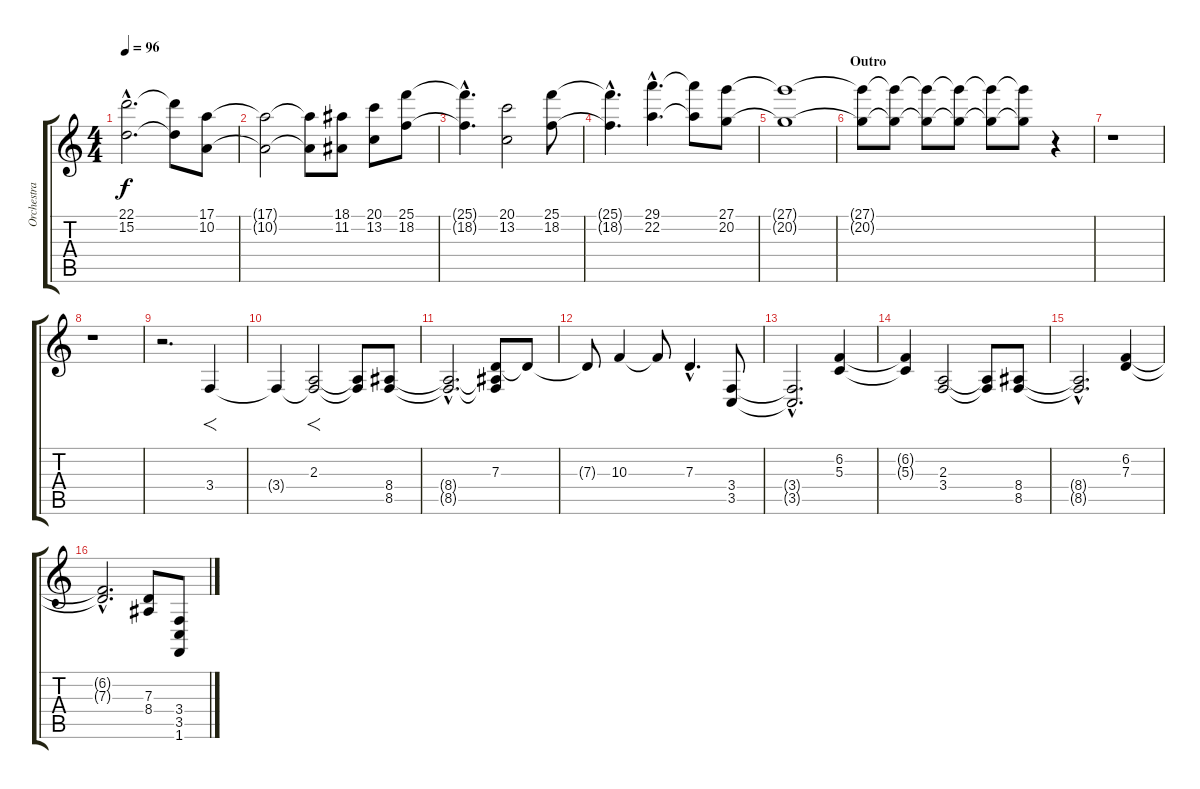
\track ("Orchestra" "Orchestra") {instrument stringensemble1}
\staff {score tabs}
\tuning (E4 B3 G3 D3 A2 E2) {hide}
\ts (4 4)
\tempo 96
\clef g2
\ks c
(22.1{hac t} 15.2{hac t}).2{d dy f} (22.1{t} 15.2{t}).8 (17.1 10.2).8 |
(17.1{t} 10.2{t}).2 (17.1{t} 10.2{t}).8 (18.1 11.2).8 (20.1 13.2).8 (25.1 18.2).8 |
(25.1{hac t} 18.2{hac t}).4{d} (20.1 13.2).2 (25.1 18.2).8 |
(25.1{hac t} 18.2{hac t}).4{d} (29.1{hac} 22.2{hac}).4{d} (29.1{t} 22.2{t}).8 (27.1 20.2).8 |
(27.1{t} 20.2{t}).1 |
\section ("" "Outro")
(27.1{t} 20.2{t}).8{volume 14} (27.1{t} 20.2{t}).8{volume 12} (27.1{t} 20.2{t}).8{volume 10} (27.1{t} 20.2{t}).8{volume 8} (27.1{t} 20.2{t}).8{volume 6} (27.1{t} 20.2{t}).8{volume 4} r.4{volume 2} |
r.1 |
r.1 |
r.2{d} 3.4.4{f volume 16} |
3.4{t}.4 (2.3 3.4{t}).2{f} (2.3{t} 3.4{t}).8 (8.4 8.5).8 |
(8.4{hac t} 8.5{hac t}).2{d} (7.3 8.4{t} 8.5{t}).8 7.3{t}.8 |
7.3{t}.8 10.3.4 10.3{t}.8 7.3{hac}.4{d} (3.4 3.5).8 |
(3.4{hac t} 3.5{hac t}).2{d} (6.2 5.3).4 |
(6.2{t} 5.3{t}).4 (2.3 3.4).2 (2.3{t} 3.4{t}).8 (8.4 8.5).8 |
(8.4{hac t} 8.5{hac t}).2{d} (6.2 7.3).4 |
(6.2{hac t} 7.3{hac t}).2{d} (7.3 8.4).8 (3.4 3.5 1.6).8
